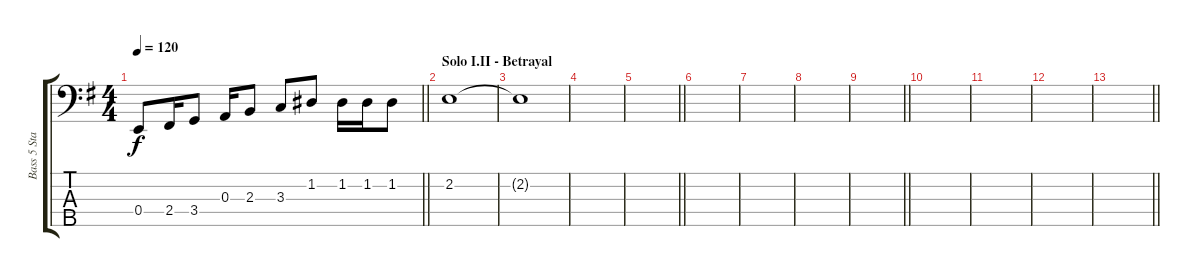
\track ("Bass 5 Standard" "Bass 5 Sta") {instrument electricbassfinger}
\staff {score tabs}
\tuning (G2 D2 A1 E1 B0) {hide}
\ts (4 4)
\tempo 120
\clef f4
\barLineRight lightlight
\ks eminor
0.4.8{dy f} 2.4.16 3.4.8 0.3.16 2.3.8 3.3.8 1.2.8 1.2.16 1.2.16 1.2.8 |
\section ("" "Solo I.II - Betrayal")
2.2.1 |
2.2{t}.1 |
|
\barLineRight lightlight
|
|
|
|
\barLineRight lightlight
|
|
|
|
\barLineRight lightlight
